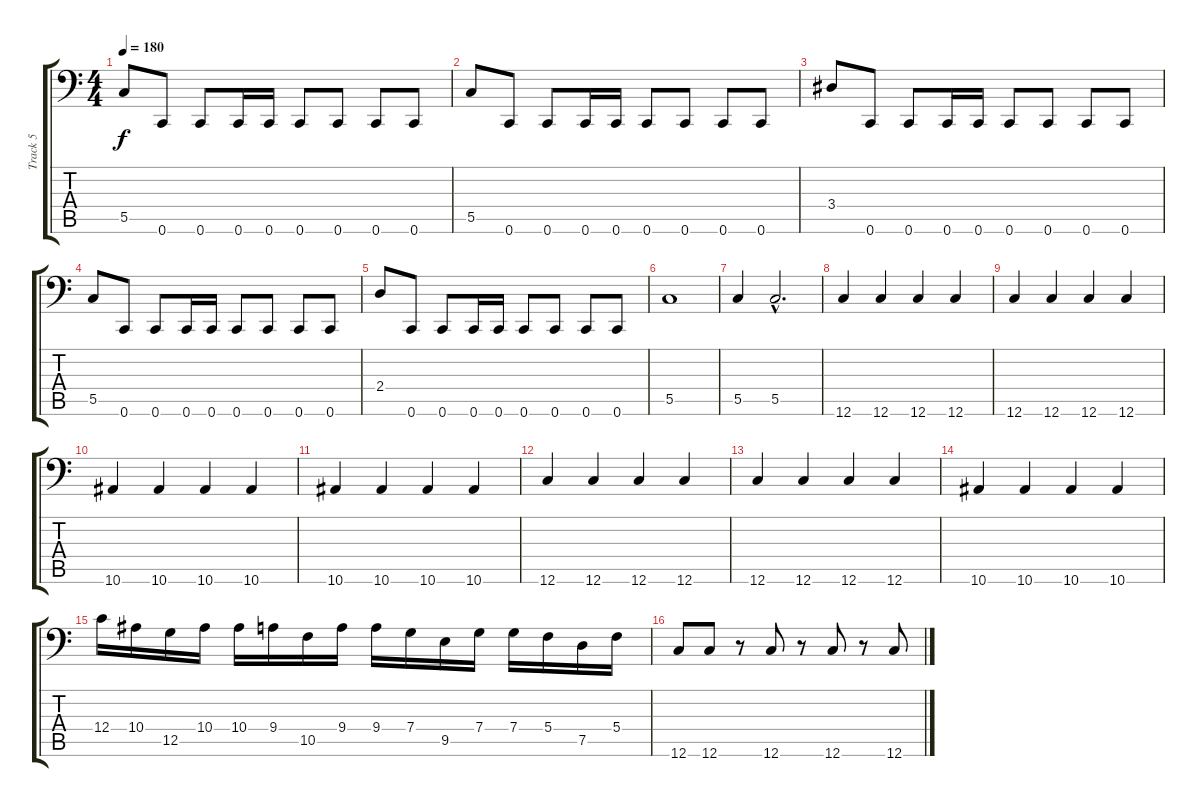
\track ("Track 5" "Track 5") {instrument electricbassfinger}
\staff {score tabs}
\tuning (D3 A2 F2 C2 G1 C1) {hide}
\ts (4 4)
\tempo 180
\clef f4
\ks c
5.5.8{dy f} 0.6.8 0.6.8 0.6.16 0.6.16 0.6.8 0.6.8 0.6.8 0.6.8 |
5.5.8 0.6.8 0.6.8 0.6.16 0.6.16 0.6.8 0.6.8 0.6.8 0.6.8 |
3.4.8 0.6.8 0.6.8 0.6.16 0.6.16 0.6.8 0.6.8 0.6.8 0.6.8 |
5.5.8 0.6.8 0.6.8 0.6.16 0.6.16 0.6.8 0.6.8 0.6.8 0.6.8 |
2.4.8 0.6.8 0.6.8 0.6.16 0.6.16 0.6.8 0.6.8 0.6.8 0.6.8 |
5.5.1 |
5.5.4 5.5{hac}.2{d} |
12.6.4 12.6.4 12.6.4 12.6.4 |
12.6.4 12.6.4 12.6.4 12.6.4 |
10.6.4 10.6.4 10.6.4 10.6.4 |
10.6.4 10.6.4 10.6.4 10.6.4 |
12.6.4 12.6.4 12.6.4 12.6.4 |
12.6.4 12.6.4 12.6.4 12.6.4 |
10.6.4 10.6.4 10.6.4 10.6.4 |
12.4.16 10.4.16 12.5.16 10.4.16 10.4.16 9.4.16 10.5.16 9.4.16 9.4.16 7.4.16 9.5.16 7.4.16 7.4.16 5.4.16 7.5.16 5.4.16 |
12.6.8 12.6.8 r.8 12.6.8 r.8 12.6.8 r.8 12.6.8
